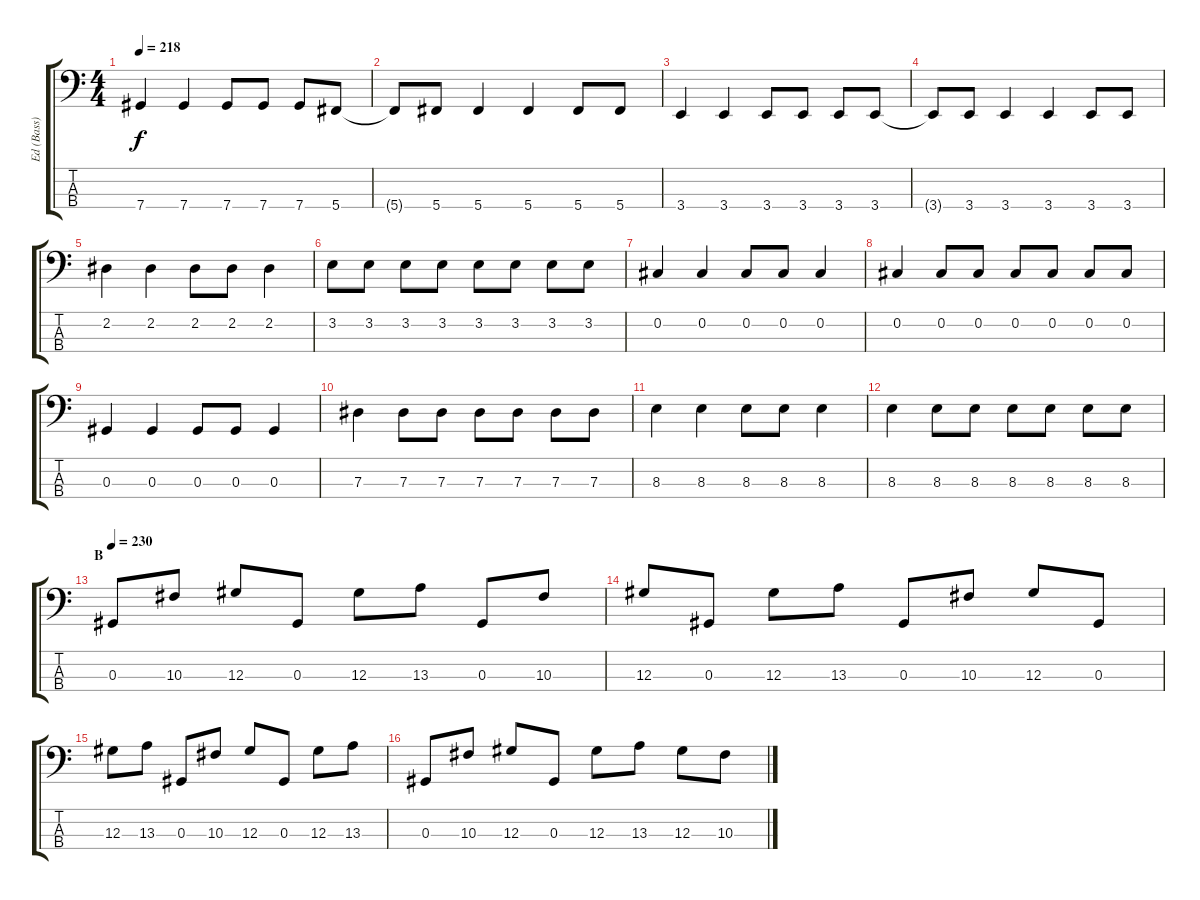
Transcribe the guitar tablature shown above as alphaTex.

\track ("Ed (Bass)" "Ed (Bass)") {instrument electricbassfinger}
\staff {score tabs}
\tuning (Gb2 Db2 Ab1 Db1) {hide}
\ts (4 4)
\tempo 218
\clef f4
\ks c
7.4.4{dy f} 7.4.4 7.4.8 7.4.8 7.4.8 5.4.8 |
5.4{t}.8 5.4.8 5.4.4 5.4.4 5.4.8 5.4.8 |
3.4.4 3.4.4 3.4.8 3.4.8 3.4.8 3.4.8 |
3.4{t}.8 3.4.8 3.4.4 3.4.4 3.4.8 3.4.8 |
2.2.4 2.2.4 2.2.8 2.2.8 2.2.4 |
3.2.8 3.2.8 3.2.8 3.2.8 3.2.8 3.2.8 3.2.8 3.2.8 |
0.2.4 0.2.4 0.2.8 0.2.8 0.2.4 |
0.2.4 0.2.8 0.2.8 0.2.8 0.2.8 0.2.8 0.2.8 |
0.3.4 0.3.4 0.3.8 0.3.8 0.3.4 |
7.3.4 7.3.8 7.3.8 7.3.8 7.3.8 7.3.8 7.3.8 |
8.3.4 8.3.4 8.3.8 8.3.8 8.3.4 |
8.3.4 8.3.8 8.3.8 8.3.8 8.3.8 8.3.8 8.3.8 |
\section ("" "B")
\tempo 230
0.3.8 10.3.8 12.3.8 0.3.8 12.3.8 13.3.8 0.3.8 10.3.8 |
12.3.8 0.3.8 12.3.8 13.3.8 0.3.8 10.3.8 12.3.8 0.3.8 |
12.3.8 13.3.8 0.3.8 10.3.8 12.3.8 0.3.8 12.3.8 13.3.8 |
0.3.8 10.3.8 12.3.8 0.3.8 12.3.8 13.3.8 12.3.8 10.3.8
